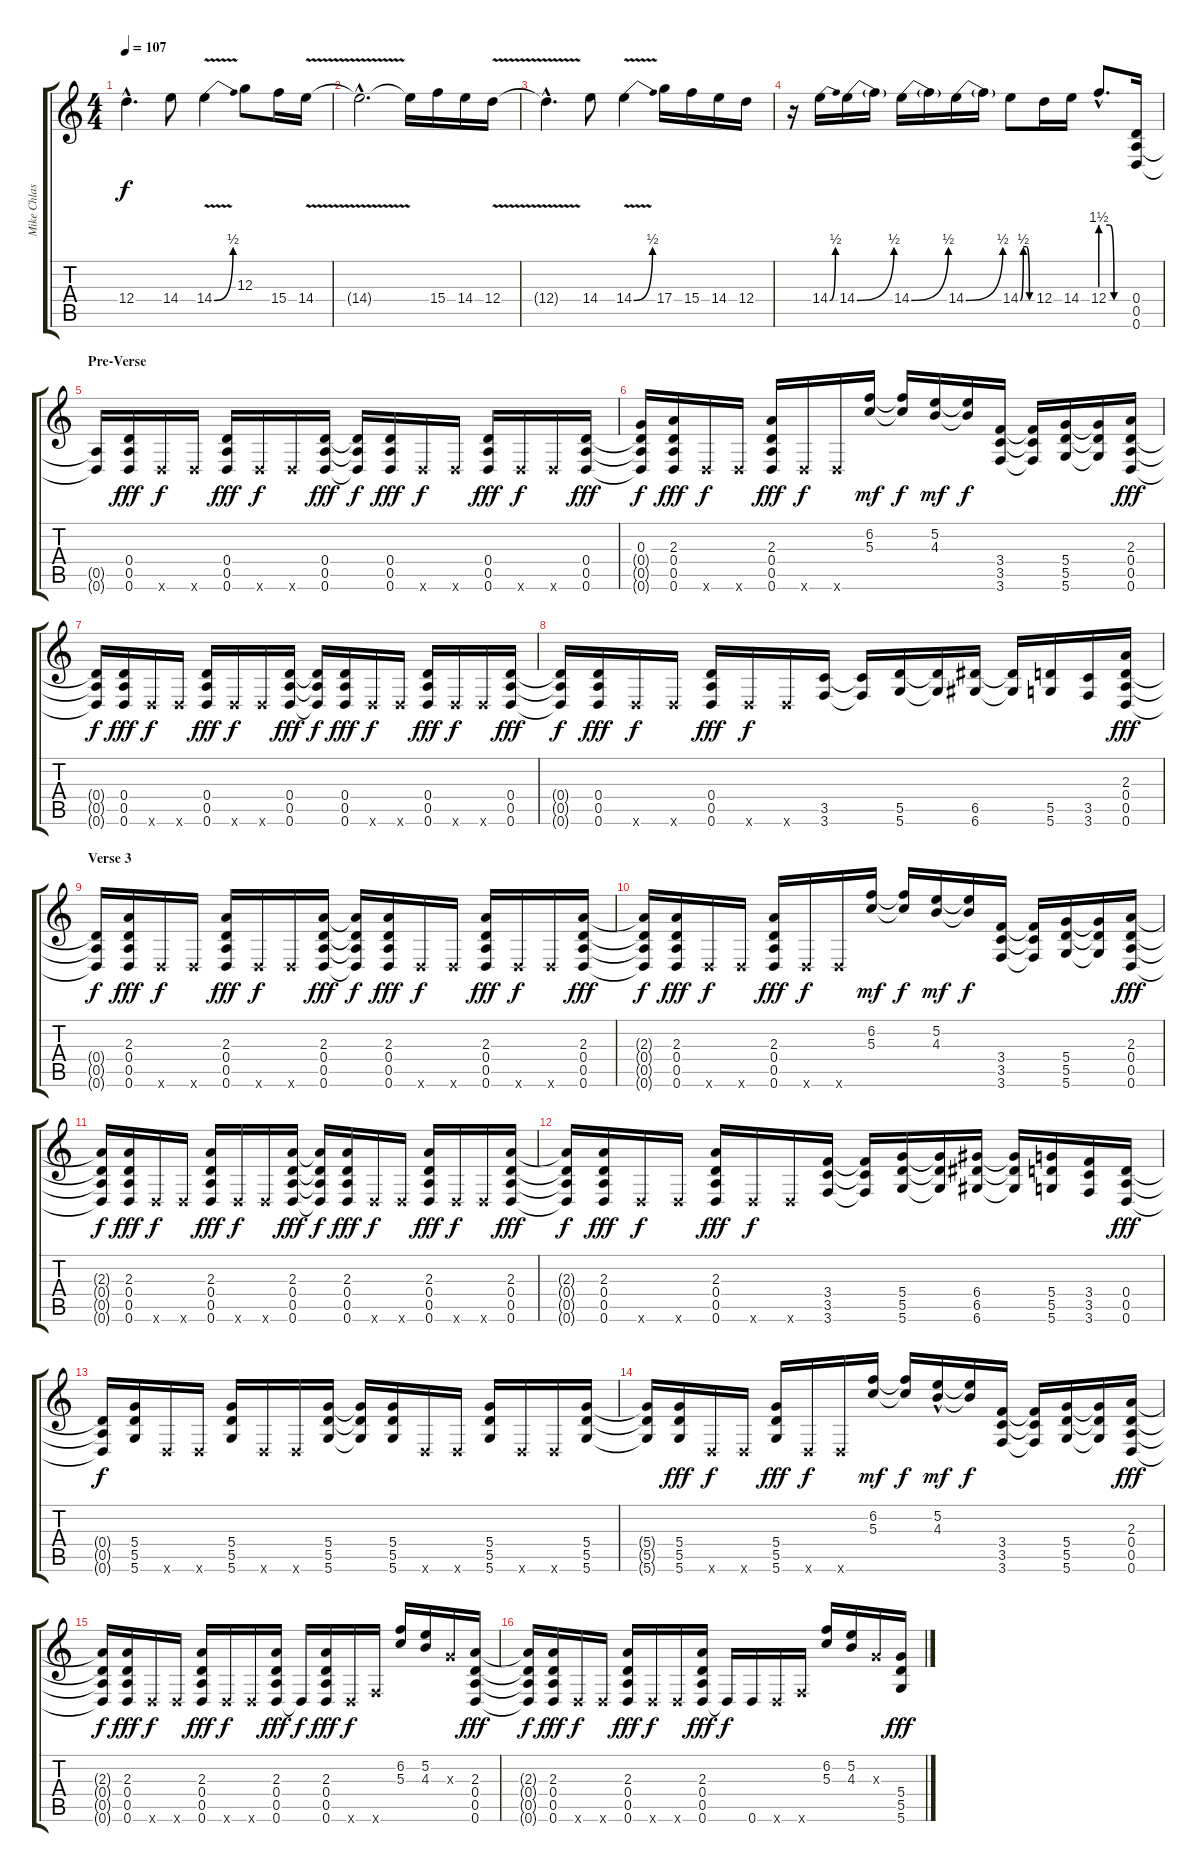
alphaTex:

\track ("Mike Chlasciak " "Mike Chlas") {instrument distortionguitar}
\staff {score tabs}
\tuning (E4 B3 G3 D3 A2 D2) {hide}
\ts (4 4)
\tempo 107
\clef g2
\ks c
12.4{hac t}.4{d dy f} 14.4.8 14.4{be (bend 0 0 60 2) v}.4 12.3.8 15.4.16 14.4{v}.16 |
14.4{hac t}.2{d} 14.4{t}.16 15.4.16 14.4.16 12.4{v}.16 |
12.4{hac t}.4{d} 14.4.8 14.4{be (bend 0 0 60 2) v}.4 17.4.16 15.4.16 14.4.16 12.4.16 |
r.16 14.4{be (bend 0 0 60 2)}.16 14.4{be (bend 0 0 60 2)}.16 14.4{t}.16 14.4{be (bend 0 0 60 2)}.16 14.4{t}.16 14.4{be (bend 0 0 60 2)}.16 14.4{t}.16 14.4{be (custom 0 0 15 2 30 2 45 0 60 0)}.8 12.4.16 14.4.16 12.4{be (custom 0 6 20 6 29 0 40 0 60 0) hac}.8{d} (0.4 0.5 0.6).16 |
\section ("" "Pre-Verse")
(0.5{t} 0.6{t}).16 (0.4 0.5 0.6).16{dy fff} 0.6{x}.16{dy f} 0.6{x}.16 (0.4 0.5 0.6).16{dy fff} 0.6{x}.16{dy f} 0.6{x}.16 (0.4 0.5 0.6).16{dy fff} (0.4{t} 0.5{t} 0.6{t}).16{dy f} (0.4 0.5 0.6).16{dy fff} 0.6{x}.16{dy f} 0.6{x}.16 (0.4 0.5 0.6).16{dy fff} 0.6{x}.16{dy f} 0.6{x}.16 (0.4 0.5 0.6).16{dy fff} |
(0.3 0.4{t} 0.5{t} 0.6{t}).16{dy f} (2.3 0.4 0.5 0.6).16{dy fff} 0.6{x}.16{dy f} 0.6{x}.16 (2.3 0.4 0.5 0.6).16{dy fff} 0.6{x}.16{dy f} 0.6{x}.16 (6.2 5.3).16{dy mf} (6.2{t} 5.3{t}).16{dy f} (5.2 4.3).16{dy mf} (5.2{t} 4.3{t}).16{dy f} (3.4 3.5 3.6).16 (3.4{t} 3.5{t} 3.6{t}).16 (5.4 5.5 5.6).16 (5.4{t} 5.5{t} 5.6{t}).16 (2.3 0.4 0.5 0.6).16{dy fff} |
(0.4{t} 0.5{t} 0.6{t}).16{dy f} (0.4 0.5 0.6).16{dy fff} 0.6{x}.16{dy f} 0.6{x}.16 (0.4 0.5 0.6).16{dy fff} 0.6{x}.16{dy f} 0.6{x}.16 (0.4 0.5 0.6).16{dy fff} (0.4{t} 0.5{t} 0.6{t}).16{dy f} (0.4 0.5 0.6).16{dy fff} 0.6{x}.16{dy f} 0.6{x}.16 (0.4 0.5 0.6).16{dy fff} 0.6{x}.16{dy f} 0.6{x}.16 (0.4 0.5 0.6).16{dy fff} |
(0.4{t} 0.5{t} 0.6{t}).16{dy f} (0.4 0.5 0.6).16{dy fff} 0.6{x}.16{dy f} 0.6{x}.16 (0.4 0.5 0.6).16{dy fff} 0.6{x}.16{dy f} 0.6{x}.16 (3.5 3.6).16 (3.5{t} 3.6{t}).16 (5.5 5.6).16 (5.5{t} 5.6{t}).16 (6.5 6.6).16 (6.5{t} 6.6{t}).16 (5.5 5.6).16 (3.5 3.6).16 (2.3 0.4 0.5 0.6).16{dy fff} |
\section ("" "Verse 3")
(0.4{t} 0.5{t} 0.6{t}).16{dy f} (2.3 0.4 0.5 0.6).16{dy fff} 0.6{x}.16{dy f} 0.6{x}.16 (2.3 0.4 0.5 0.6).16{dy fff} 0.6{x}.16{dy f} 0.6{x}.16 (2.3 0.4 0.5 0.6).16{dy fff} (2.3{t} 0.4{t} 0.5{t} 0.6{t}).16{dy f} (2.3 0.4 0.5 0.6).16{dy fff} 0.6{x}.16{dy f} 0.6{x}.16 (2.3 0.4 0.5 0.6).16{dy fff} 0.6{x}.16{dy f} 0.6{x}.16 (2.3 0.4 0.5 0.6).16{dy fff} |
(2.3{t} 0.4{t} 0.5{t} 0.6{t}).16{dy f} (2.3 0.4 0.5 0.6).16{dy fff} 0.6{x}.16{dy f} 0.6{x}.16 (2.3 0.4 0.5 0.6).16{dy fff} 0.6{x}.16{dy f} 0.6{x}.16 (6.2 5.3).16{dy mf} (6.2{t} 5.3{t}).16{dy f} (5.2 4.3).16{dy mf} (5.2{t} 4.3{t}).16{dy f} (3.4 3.5 3.6).16 (3.4{t} 3.5{t} 3.6{t}).16 (5.4 5.5 5.6).16 (5.4{t} 5.5{t} 5.6{t}).16 (2.3 0.4 0.5 0.6).16{dy fff} |
(2.3{t} 0.4{t} 0.5{t} 0.6{t}).16{dy f} (2.3 0.4 0.5 0.6).16{dy fff} 0.6{x}.16{dy f} 0.6{x}.16 (2.3 0.4 0.5 0.6).16{dy fff} 0.6{x}.16{dy f} 0.6{x}.16 (2.3 0.4 0.5 0.6).16{dy fff} (2.3{t} 0.4{t} 0.5{t} 0.6{t}).16{dy f} (2.3 0.4 0.5 0.6).16{dy fff} 0.6{x}.16{dy f} 0.6{x}.16 (2.3 0.4 0.5 0.6).16{dy fff} 0.6{x}.16{dy f} 0.6{x}.16 (2.3 0.4 0.5 0.6).16{dy fff} |
(2.3{t} 0.4{t} 0.5{t} 0.6{t}).16{dy f} (2.3 0.4 0.5 0.6).16{dy fff} 0.6{x}.16{dy f} 0.6{x}.16 (2.3 0.4 0.5 0.6).16{dy fff} 0.6{x}.16{dy f} 0.6{x}.16 (3.4 3.5 3.6).16 (3.4{t} 3.5{t} 3.6{t}).16 (5.4 5.5 5.6).16 (5.4{t} 5.5{t} 5.6{t}).16 (6.4 6.5 6.6).16 (6.4{t} 6.5{t} 6.6{t}).16 (5.4 5.5 5.6).16 (3.4 3.5 3.6).16 (0.4 0.5 0.6).16{dy fff} |
(0.4{t} 0.5{t} 0.6{t}).16{dy f} (5.4 5.5 5.6).16 0.6{x}.16 0.6{x}.16 (5.4 5.5 5.6).16 0.6{x}.16 0.6{x}.16 (5.4 5.5 5.6).16 (5.4{t} 5.5{t} 5.6{t}).16 (5.4 5.5 5.6).16 0.6{x}.16 0.6{x}.16 (5.4 5.5 5.6).16 0.6{x}.16 0.6{x}.16 (5.4 5.5 5.6).16 |
(5.4{t} 5.5{t} 5.6{t}).16 (5.4 5.5 5.6).16{dy fff} 0.6{x}.16{dy f} 0.6{x}.16 (5.4 5.5 5.6).16{dy fff} 0.6{x}.16{dy f} 0.6{x}.16 (6.2 5.3).16{dy mf} (6.2{t} 5.3{t}).16{dy f} (5.2{hac} 4.3).16{dy mf} (5.2{t} 4.3{t}).16{dy f} (3.4 3.5 3.6).16 (3.4{t} 3.5{t} 3.6{t}).16 (5.4 5.5 5.6).16 (5.4{t} 5.5{t} 5.6{t}).16 (2.3 0.4 0.5 0.6).16{dy fff} |
(2.3{t} 0.4{t} 0.5{t} 0.6{t}).16{dy f} (2.3 0.4 0.5 0.6).16{dy fff} 0.6{x}.16{dy f} 0.6{x}.16 (2.3 0.4 0.5 0.6).16{dy fff} 0.6{x}.16{dy f} 0.6{x}.16 (2.3 0.4 0.5 0.6).16{dy fff} 0.6{t}.16{dy f} (2.3 0.4 0.5 0.6).16{dy fff} 0.6{x}.16{dy f} 3.6{x}.16 (6.2 5.3).16 (5.2 4.3).16 0.3{x}.16 (2.3 0.4 0.5 0.6).16{dy fff} |
(2.3{t} 0.4{t} 0.5{t} 0.6{t}).16{dy f} (2.3 0.4 0.5 0.6).16{dy fff} 0.6{x}.16{dy f} 0.6{x}.16 (2.3 0.4 0.5 0.6).16{dy fff} 0.6{x}.16{dy f} 0.6{x}.16 (2.3 0.4 0.5 0.6).16{dy fff} 0.6{t}.16{dy f} 0.6.16 0.6{x}.16 3.6{x}.16 (6.2 5.3).16 (5.2 4.3).16 0.3{x}.16 (5.4 5.5 5.6).16{dy fff}
